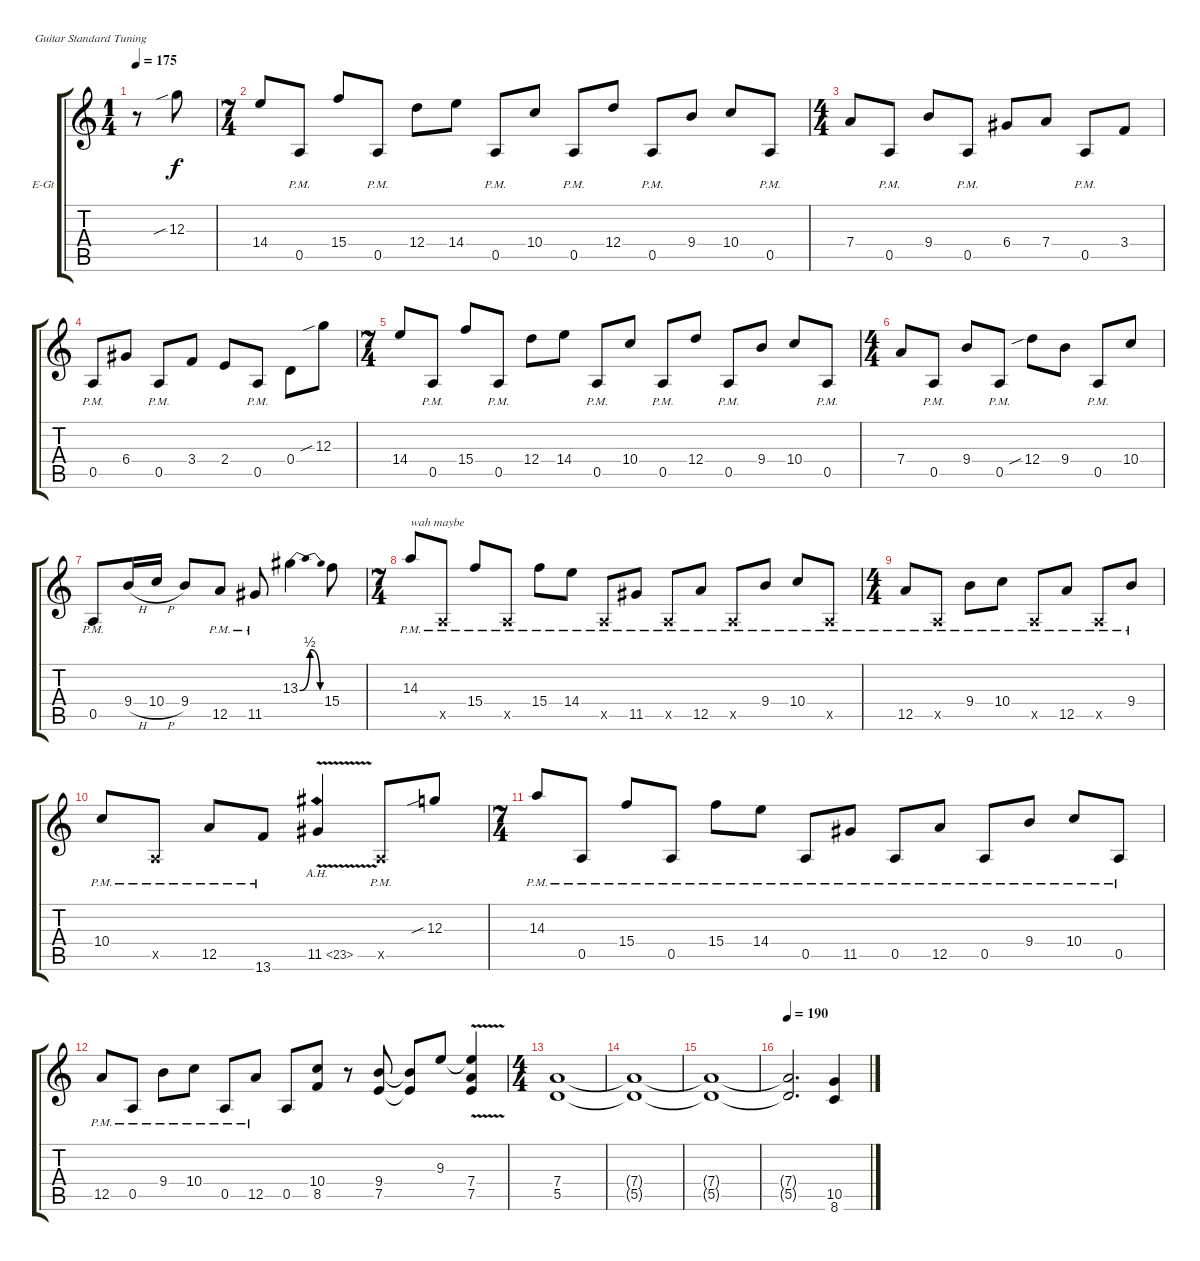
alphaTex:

\bracketExtendMode groupsimilarinstruments
\firstSystemTrackNameOrientation horizontal
\otherSystemsTrackNameOrientation horizontal
\track ("Electric Guitar 2" "E-Gt") {instrument distortionguitar}
\staff {score tabs}
\tuning (E4 B3 G3 D3 A2 E2)
\ts (1 4)
\tempo 175
\clef g2
\ks c
r.8{dy f instrument distortionguitar} 12.3{sib}.8 |
\ts (7 4)
14.4.8 0.5{pm}.8 15.4.8 0.5{pm}.8 12.4.8 14.4.8 0.5{pm}.8 10.4.8 0.5{pm}.8 12.4.8 0.5{pm}.8 9.4.8 10.4.8 0.5{pm}.8 |
\ts (4 4)
7.4.8 0.5{pm}.8 9.4.8 0.5{pm}.8 6.4.8 7.4.8 0.5{pm}.8 3.4.8 |
0.5{pm}.8 6.4.8 0.5{pm}.8 3.4.8 2.4.8 0.5{pm}.8 0.4.8 12.3{sib}.8 |
\ts (7 4)
14.4.8 0.5{pm}.8 15.4.8 0.5{pm}.8 12.4.8 14.4.8 0.5{pm}.8 10.4.8 0.5{pm}.8 12.4.8 0.5{pm}.8 9.4.8 10.4.8 0.5{pm}.8 |
\ts (4 4)
7.4.8 0.5{pm}.8 9.4.8 0.5{pm}.8 12.4{sib}.8 9.4.8 0.5{pm}.8 10.4.8 |
0.5{pm}.8 9.4{h}.16 10.4{h}.16 9.4.8 12.5{pm}.8 11.5{pm}.8 13.3{be (bendrelease 0 0 13.799999999999999 2 21.599999999999998 2 30 0)}.4 15.4.8 |
\ts (7 4)
14.3{pm}.8{txt "wah maybe"} 0.5{pm x}.8 15.4{pm}.8 0.5{pm x}.8 15.4{pm}.8 14.4{pm}.8 0.5{pm x}.8 11.5{pm}.8 0.5{pm x}.8 12.5{pm}.8 0.5{pm x}.8 9.4{pm}.8 10.4{pm}.8 0.5{pm x}.8 |
\ts (4 4)
12.5{pm}.8 0.5{pm x}.8 9.4{pm}.8 10.4{pm}.8 0.5{pm x}.8 12.5{pm}.8 0.5{pm x}.8 9.4{pm}.8 |
10.4{pm}.8 0.5{pm x}.8 12.5{pm}.8 13.6{pm}.8 11.5{ah 12 v}.4 0.5{pm x}.8 12.3{sib}.8 |
\ts (7 4)
14.3{pm}.8 0.5{pm}.8 15.4{pm}.8 0.5{pm}.8 15.4{pm}.8 14.4{pm}.8 0.5{pm}.8 11.5{pm}.8 0.5{pm}.8 12.5{pm}.8 0.5{pm}.8 9.4{pm}.8 10.4{pm}.8 0.5{pm}.8 |
12.5{pm}.8 0.5{pm}.8 9.4{pm}.8 10.4{pm}.8 0.5{pm}.8 12.5{pm}.8 0.5.8 (10.4 8.5).8 r.8 (9.4 7.5).8 (7.5{t} 9.4{t}).8 9.3.8 (7.4{v} 7.5 9.3{t}).4 |
\ts (4 4)
(5.5 7.4).1 |
(5.5{t} 7.4{t}).1 |
(5.5{t} 7.4{t}).1 |
\tempo 190
(7.4{t} 5.5{t}).2{d} (8.6 10.5).4
